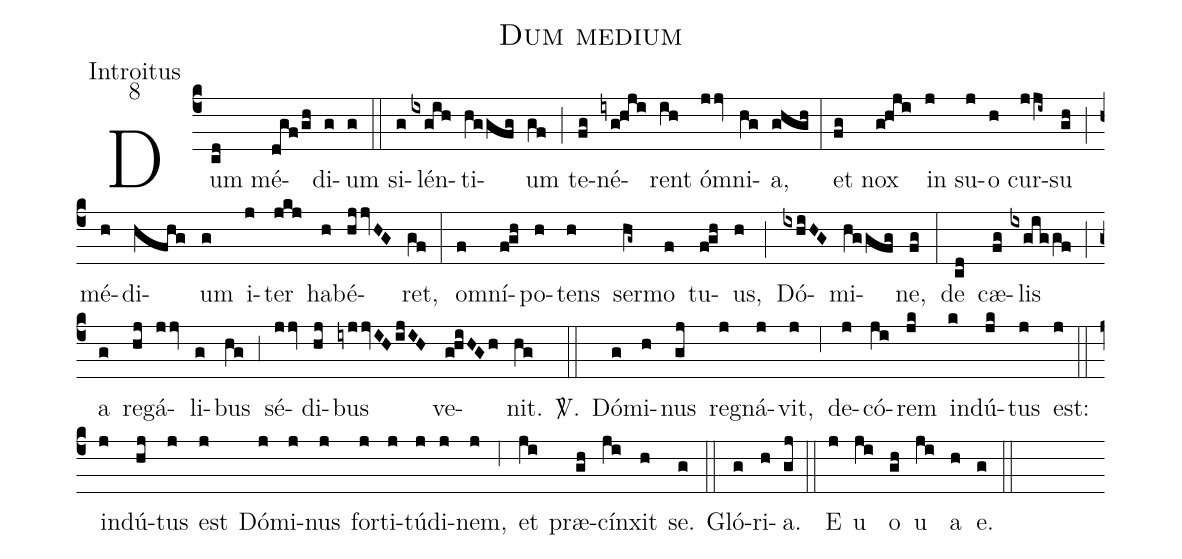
name:Dum medium;
office-part:Introitus;
mode:8;
%%
(c4) Dum(cd) mé(dgf/gh)di(g)um(g) (::) si(g)lén(ixgih)ti(hggfg)um(gf) (;) te(fg)né(iyg!hji)rent(ih) ó(jjv)mni(hg)a,(ghgh) (:) et(fg) nox(g!hji) in(j) su(j)o(h) cur(jji~)su(gh) (;) mé(h)di(hfhg)um(g) i(j)ter(jkj) ha(h)bé(hjjvHG)ret,(gf) (:) o(f)mní(f!gh)po(h)tens(h) ser(hg~)mo(f) tu(f!gh)us,(h) (;) Dó(ixhiHG)mi(hggfg)ne,(fg) (:) de(cd) cæ(fg)lis(ixgiggf) (;) a(g) re(hj)gá(jjv)li(g)bus(hg) (;3) sé(jjv)di(hj)bus(iyjjvIH/ijIH) ve(g!hiHGh)nit.(hg) <sp>V/</sp>.(::) Dó(g)mi(h)nus(gj) re(j)gná(j)vit,(j) (;6) de(j)có(ji)rem(jk) in(k)dú(jk)tus(j) est:(j) (::) in(j)dú(hj)tus(j) est(j) Dó(j)mi(j)nus(j) for(j)ti(j)tú(j)di(j)nem,(j) (;6) et(ji) præ(gh)cín(ji)xit(h) se.(g) (::) Gló(g)ri(h)a.(gj) (::) E(j) u(ji) o(gh) u(ji) a(h) e.(g) (::)
